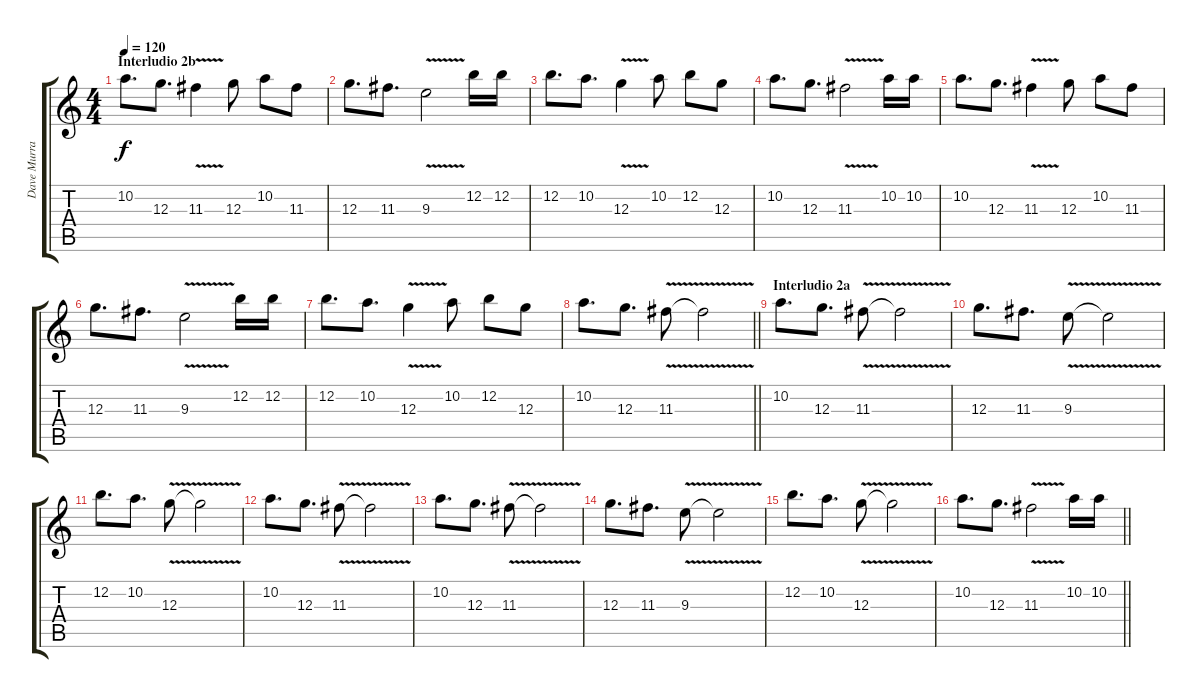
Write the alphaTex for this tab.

\track ("Dave Murray" "Dave Murra") {instrument distortionguitar}
\staff {score tabs}
\tuning (E4 B3 G3 D3 A2 E2) {hide}
\ts (4 4)
\section ("" "Interludio 2b")
\tempo 120
\clef g2
\ks c
10.2.8{d dy f} 12.3.8{d} 11.3{v}.4 12.3.8 10.2.8 11.3.8 |
12.3.8{d} 11.3.8{d} 9.3{v}.2 12.2.16 12.2.16 |
12.2.8{d} 10.2.8{d} 12.3{v}.4 10.2.8 12.2.8 12.3.8 |
10.2.8{d} 12.3.8{d} 11.3{v}.2 10.2.16 10.2.16 |
10.2.8{d} 12.3.8{d} 11.3{v}.4 12.3.8 10.2.8 11.3.8 |
12.3.8{d} 11.3.8{d} 9.3{v}.2 12.2.16 12.2.16 |
12.2.8{d} 10.2.8{d} 12.3{v}.4 10.2.8 12.2.8 12.3.8 |
\barLineRight lightlight
10.2.8{d} 12.3.8{d} 11.3{v}.8 11.3{t}.2 |
\section ("" "Interludio 2a")
10.2.8{d} 12.3.8{d} 11.3{v}.8 11.3{t}.2 |
12.3.8{d} 11.3.8{d} 9.3{v}.8 9.3{t}.2 |
12.2.8{d} 10.2.8{d} 12.3{v}.8 12.3{t}.2 |
10.2.8{d} 12.3.8{d} 11.3{v}.8 11.3{t}.2 |
10.2.8{d} 12.3.8{d} 11.3{v}.8 11.3{t}.2 |
12.3.8{d} 11.3.8{d} 9.3{v}.8 9.3{t}.2 |
12.2.8{d} 10.2.8{d} 12.3{v}.8 12.3{t}.2 |
\barLineRight lightlight
10.2.8{d} 12.3.8{d} 11.3{v}.2 10.2.16 10.2.16
